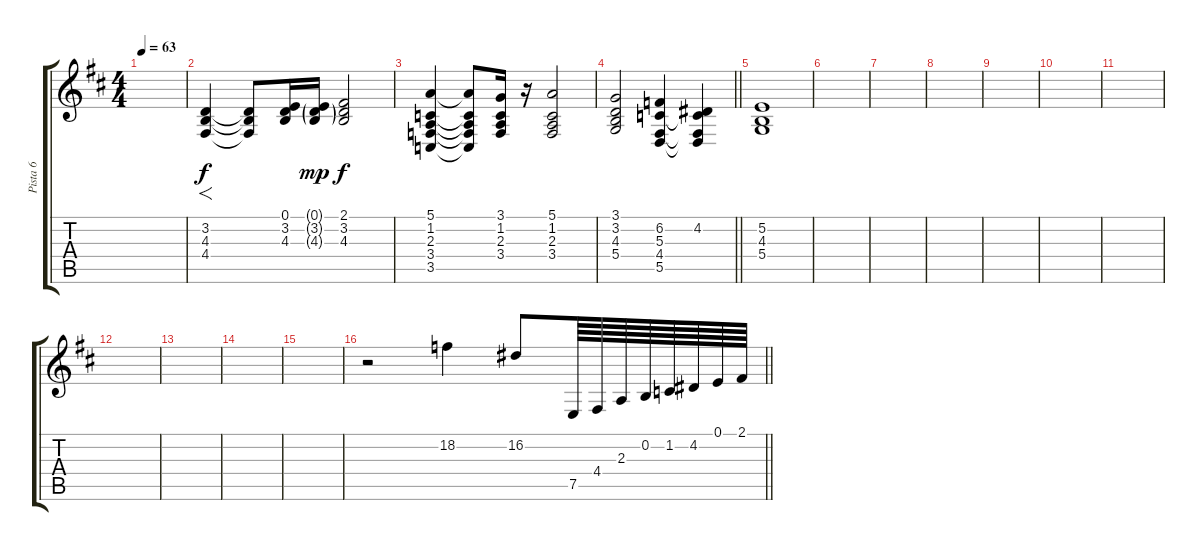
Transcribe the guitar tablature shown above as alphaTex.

\track ("Pista 6" "Pista 6") {instrument sopranosax}
\staff {score tabs}
\tuning (E4 B3 G3 D3 A2 E2) {hide}
\ts (4 4)
\tempo 63
\clef g2
\ks d
|
(3.2 4.3 4.4).4{f volume 5} (3.2{t} 4.3{t} 4.4{t}).8 (0.1 3.2 4.3).16 (0.1{g} 3.2{g} 4.3{g}).16{dy mp} (2.1 3.2 4.3).2{dy f} |
(5.1 1.2 2.3 3.4 3.5).4 (5.1{t} 1.2{t} 2.3{t} 3.4{t} 3.5{t}).8 (3.1 1.2 2.3 3.4).16 r.16 (5.1 1.2 2.3 3.4).2 |
\barLineRight lightlight
(3.1 3.2 4.3 5.4).2 (6.2 5.3 4.4 5.5).4 (4.2 5.3{t} 4.4{t} 5.5{t}).4 |
(5.2 4.3 5.4).1{volume 0} |
|
|
|
|
|
|
|
|
|
|
\barLineRight lightlight
r.2 18.2.4{instrument rockorgan} 16.2.8{volume 13} 7.5.64 4.4.64 2.3.64 0.2.64 1.2.64 4.2.64 0.1.64 2.1.64
